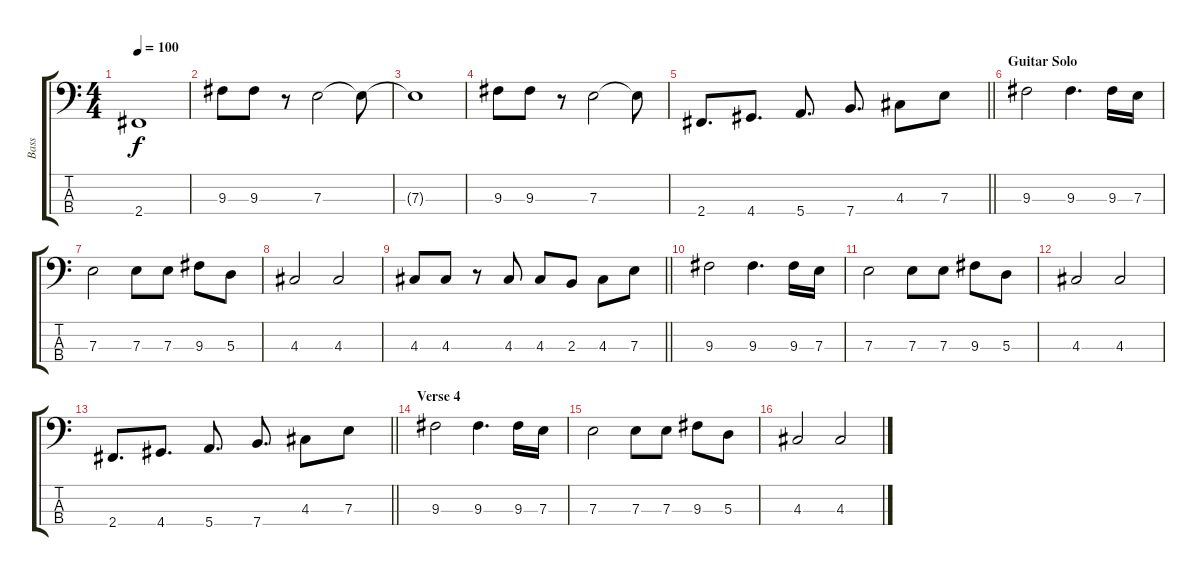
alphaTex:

\track ("Bass" "Bass") {instrument electricbassfinger}
\staff {score tabs}
\tuning (G2 D2 A1 E1) {hide}
\ts (4 4)
\tempo 100
\clef f4
\ks c
2.4{t}.1{dy f} |
9.3.8 9.3.8 r.8 7.3.2 7.3{t}.8 |
7.3{t}.1 |
9.3.8 9.3.8 r.8 7.3.2 7.3{t}.8 |
\barLineRight lightlight
2.4.8{d} 4.4.8{d} 5.4.8{d} 7.4.8{d} 4.3.8 7.3.8 |
\section ("" "Guitar Solo")
9.3.2 9.3.4{d} 9.3.16 7.3.16 |
7.3.2 7.3.8 7.3.8 9.3.8 5.3.8 |
4.3.2 4.3.2 |
\barLineRight lightlight
4.3.8 4.3.8 r.8 4.3.8 4.3.8 2.3.8 4.3.8 7.3.8 |
9.3.2 9.3.4{d} 9.3.16 7.3.16 |
7.3.2 7.3.8 7.3.8 9.3.8 5.3.8 |
4.3.2 4.3.2 |
\barLineRight lightlight
2.4.8{d} 4.4.8{d} 5.4.8{d} 7.4.8{d} 4.3.8 7.3.8 |
\section ("" "Verse 4")
9.3.2 9.3.4{d} 9.3.16 7.3.16 |
7.3.2 7.3.8 7.3.8 9.3.8 5.3.8 |
4.3.2 4.3.2
